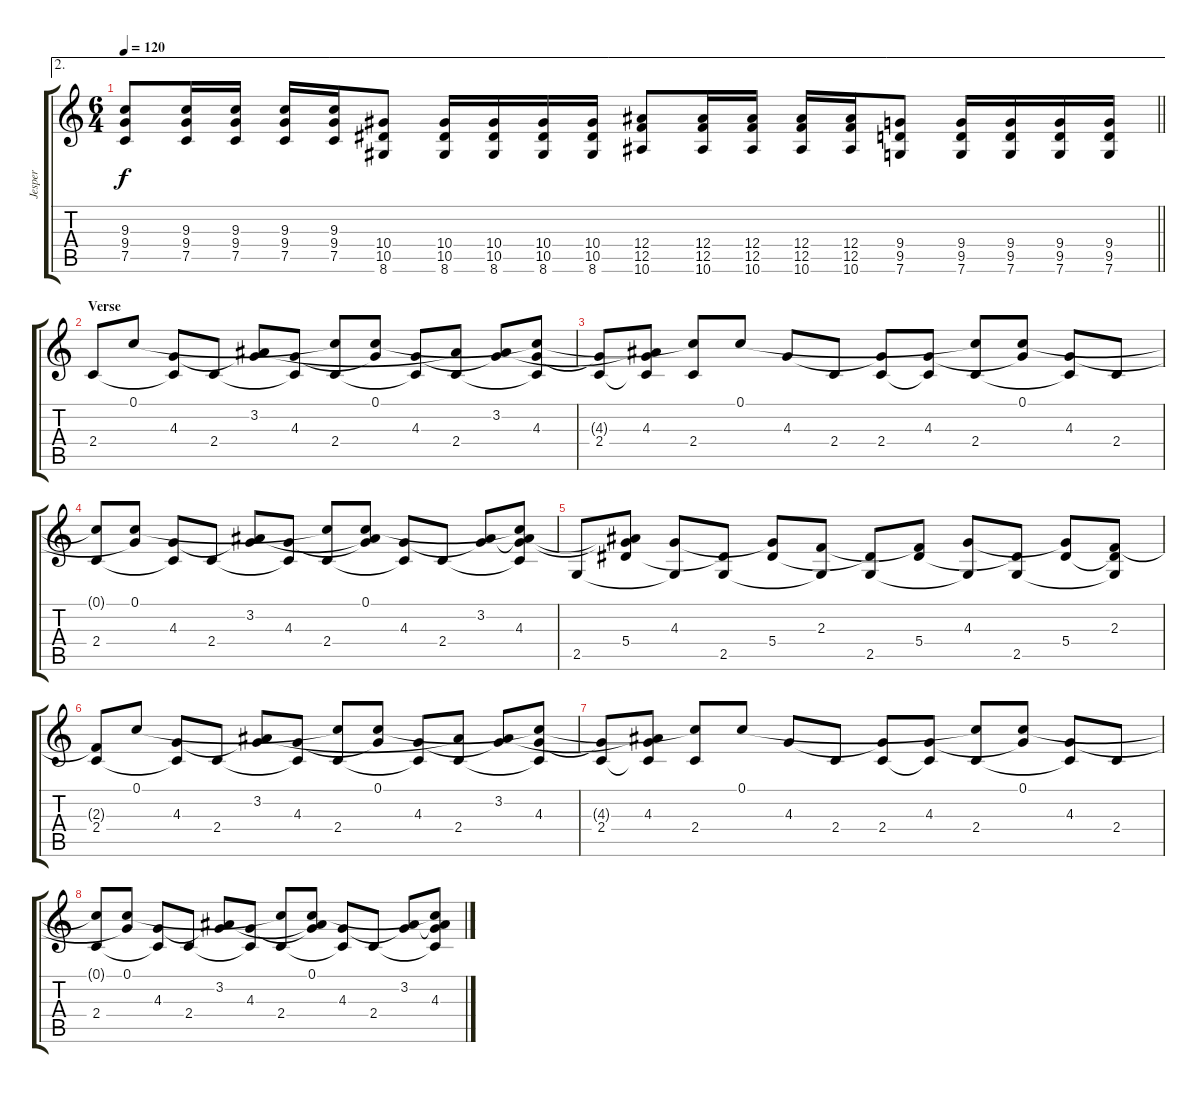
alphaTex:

\track ("Jesper" "Jesper") {instrument acousticguitarsteel}
\staff {score tabs}
\tuning (C4 G3 Eb3 Bb2 F2 C2) {hide}
\ae 2
\ts (6 4)
\tempo 120
\clef g2
\barLineRight lightlight
\ks c
(9.3 9.4 7.5).8{dy f} (9.3 9.4 7.5).16 (9.3 9.4 7.5).16 (9.3 9.4 7.5).16 (9.3 9.4 7.5).16 (10.4 10.5 8.6).8 (10.4 10.5 8.6).16 (10.4 10.5 8.6).16 (10.4 10.5 8.6).16 (10.4 10.5 8.6).16 (12.4 12.5 10.6).8 (12.4 12.5 10.6).16 (12.4 12.5 10.6).16 (12.4 12.5 10.6).16 (12.4 12.5 10.6).16 (9.4 9.5 7.6).8 (9.4 9.5 7.6).16 (9.4 9.5 7.6).16 (9.4 9.5 7.6).16 (9.4 9.5 7.6).16 |
\section ("" "Verse")
2.4.8 0.1.8 (4.3 2.4{t}).8 2.4.8 (3.2 4.3{t}).8 (4.3 2.4{t}).8 (0.1{t} 2.4).8 (0.1 4.3{t}).8 (4.3 2.4{t}).8 (3.2{t} 2.4).8 (3.2 4.3{t}).8 (0.1{t} 4.3 2.4{t}).8 |
(4.3{t} 2.4).8 (3.2{t} 4.3 2.4{t}).8 (0.1{t} 2.4).8 0.1.8 4.3.8 2.4.8 (4.3{t} 2.4).8 (4.3 2.4{t}).8 (0.1{t} 2.4).8 (0.1 4.3{t}).8 (4.3 2.4{t}).8 2.4.8 |
(0.1{t} 2.4).8 (0.1 4.3{t}).8 (4.3 2.4{t}).8 2.4.8 (3.2 4.3{t}).8 (4.3 2.4{t}).8 (0.1{t} 2.4).8 (0.1 3.2{t} 4.3{t}).8 (4.3 2.4{t}).8 2.4.8 (3.2 4.3{t}).8 (0.1{t} 3.2{t} 4.3 2.4{t}).8 |
2.5.8 (3.2{t} 4.3{t} 5.4).8 (4.3 2.5{t}).8 (5.4{t} 2.5).8 (4.3{t} 5.4).8 (2.3 2.5{t}).8 (5.4{t} 2.5).8 (2.3{t} 5.4).8 (4.3 2.5{t}).8 (5.4{t} 2.5).8 (4.3{t} 5.4).8 (2.3 5.4{t} 2.5{t}).8 |
(2.3{t} 2.4).8 0.1.8 (4.3 2.4{t}).8 2.4.8 (3.2 4.3{t}).8 (4.3 2.4{t}).8 (0.1{t} 2.4).8 (0.1 4.3{t}).8 (4.3 2.4{t}).8 (3.2{t} 2.4).8 (3.2 4.3{t}).8 (0.1{t} 4.3 2.4{t}).8 |
(4.3{t} 2.4).8 (3.2{t} 4.3 2.4{t}).8 (0.1{t} 2.4).8 0.1.8 4.3.8 2.4.8 (4.3{t} 2.4).8 (4.3 2.4{t}).8 (0.1{t} 2.4).8 (0.1 4.3{t}).8 (4.3 2.4{t}).8 2.4.8 |
(0.1{t} 2.4).8 (0.1 4.3{t}).8 (4.3 2.4{t}).8 2.4.8 (3.2 4.3{t}).8 (4.3 2.4{t}).8 (0.1{t} 2.4).8 (0.1 3.2{t} 4.3{t}).8 (4.3 2.4{t}).8 2.4.8 (3.2 4.3{t}).8 (0.1{t} 3.2{t} 4.3 2.4{t}).8
